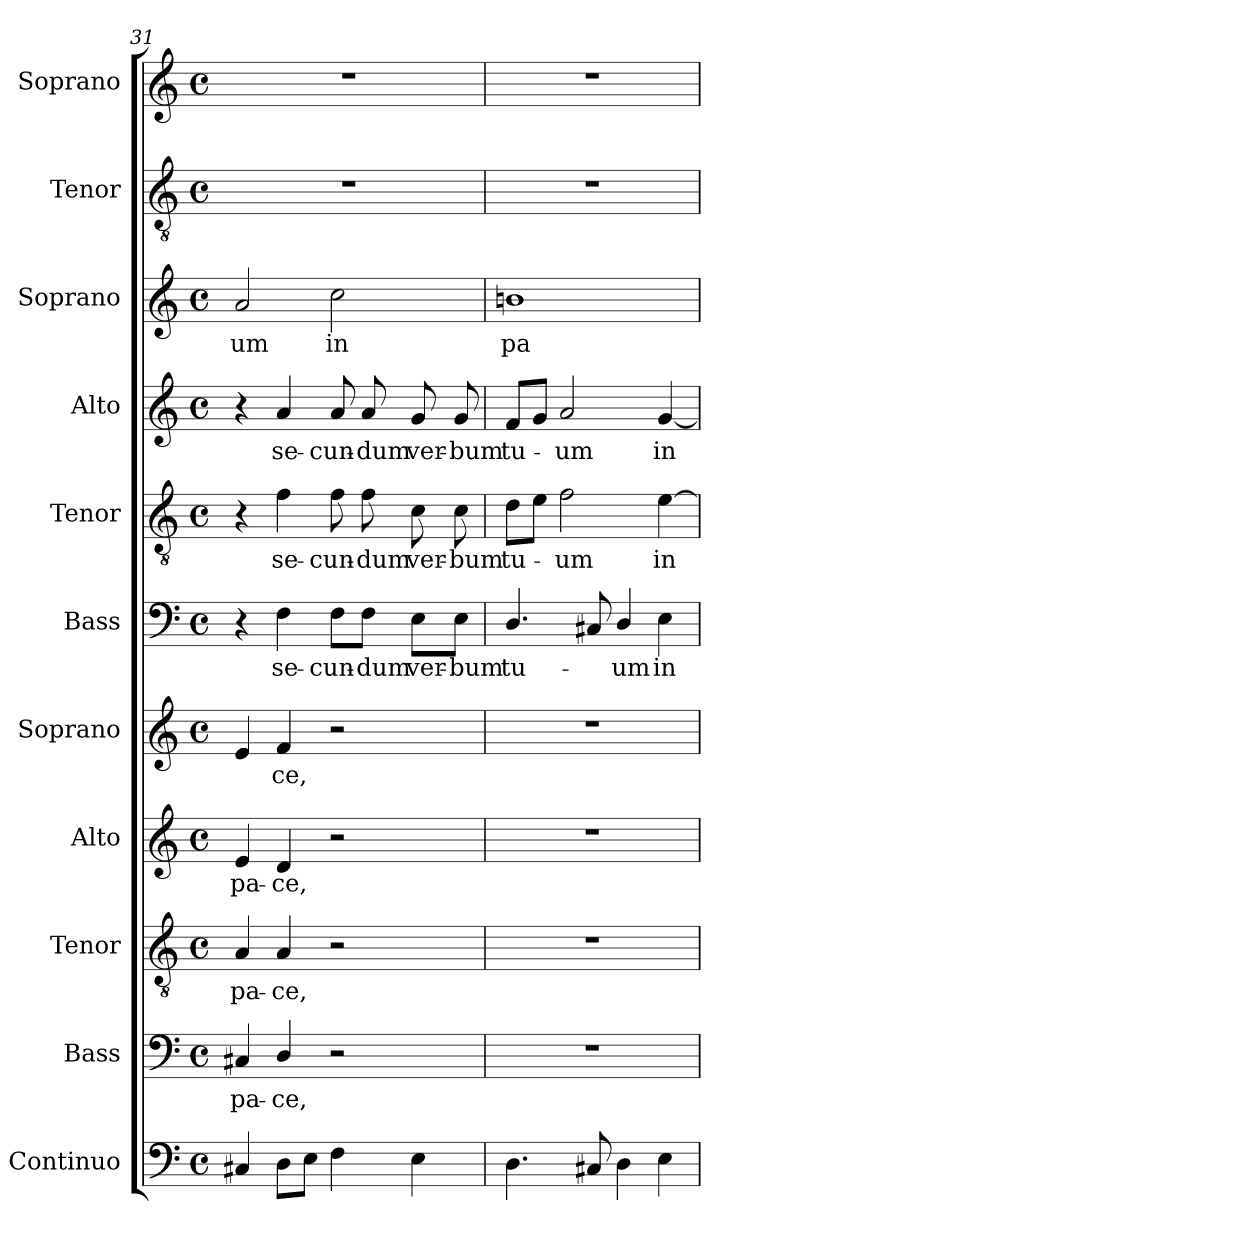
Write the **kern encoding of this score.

**kern	**kern	**text	**kern	**text	**kern	**text	**kern	**text	**kern	**text	**kern	**text	**kern	**text	**kern	**text	**kern	**kern
*part11	*part10	*part10	*part9	*part9	*part8	*part8	*part7	*part7	*part6	*part6	*part5	*part5	*part4	*part4	*part3	*part3	*part2	*part1
*staff11	*staff10	*staff10	*staff9	*staff9	*staff8	*staff8	*staff7	*staff7	*staff6	*staff6	*staff5	*staff5	*staff4	*staff4	*staff3	*staff3	*staff2	*staff1
*I"Continuo	*I"Bass	*	*I"Tenor	*	*I"Alto	*	*I"Soprano	*	*I"Bass	*	*I"Tenor	*	*I"Alto	*	*I"Soprano	*	*I"Tenor	*I"Soprano
*I'Cont.	*I'B.	*	*I'T.	*	*I'A.	*	*I'S.	*	*I'B.	*	*I'T.	*	*I'A.	*	*I'S.	*	*I'T.	*I'S.
!!LO:PB:g=z
*clefF4	*clefF4	*	*clefGv2	*	*clefG2	*	*clefG2	*	*clefF4	*	*clefGv2	*	*clefG2	*	*clefG2	*	*clefGv2	*clefG2
*	*	*	*ITrd7c12	*	*	*	*	*	*	*	*ITrd7c12	*	*	*	*	*	*ITrd7c12	*
*k[]	*k[]	*	*k[]	*	*k[]	*	*k[]	*	*k[]	*	*k[]	*	*k[]	*	*k[]	*	*k[]	*k[]
*C:	*C:	*	*C:	*	*C:	*	*C:	*	*C:	*	*C:	*	*C:	*	*C:	*	*C:	*C:
*M4/4	*M4/4	*	*M4/4	*	*M4/4	*	*M4/4	*	*M4/4	*	*M4/4	*	*M4/4	*	*M4/4	*	*M4/4	*M4/4
*met(c)	*met(c)	*	*met(c)	*	*met(c)	*	*met(c)	*	*met(c)	*	*met(c)	*	*met(c)	*	*met(c)	*	*met(c)	*met(c)
=31	=31	=31	=31	=31	=31	=31	=31	=31	=31	=31	=31	=31	=31	=31	=31	=31	=31	=31
!	!	!LO:LY:b:color=#000000	!	!	!	!	!	!	!	!	!	!	!	!	!	!	!	!
!	!	!	!	!LO:LY:b:color=#000000	!	!	!	!	!	!	!	!	!	!	!	!	!	!
!	!	!	!	!	!	!LO:LY:b:color=#000000	!	!	!	!	!	!	!	!	!	!	!	!
!	!	!	!	!	!	!	!	!	!	!	!	!	!	!	!	!LO:LY:b:color=#000000	!	!
4C#Xi/	4C#Xi/	pa-	4AAi/	pa-	4ei/	pa-	4ei/	.	4r	.	4r	.	4r	.	2ai/	-um	1r	1r
!	!	!LO:LY:b:color=#000000	!	!	!	!	!	!	!	!	!	!	!	!	!	!	!	!
!	!	!	!	!LO:LY:b:color=#000000	!	!	!	!	!	!	!	!	!	!	!	!	!	!
!	!	!	!	!	!	!LO:LY:b:color=#000000	!	!	!	!	!	!	!	!	!	!	!	!
!	!	!	!	!	!	!	!	!LO:LY:b:color=#000000	!	!	!	!	!	!	!	!	!	!
!	!	!	!	!	!	!	!	!	!	!LO:LY:b:color=#000000	!	!	!	!	!	!	!	!
!	!	!	!	!	!	!	!	!	!	!	!	!LO:LY:b:color=#000000	!	!	!	!	!	!
!	!	!	!	!	!	!	!	!	!	!	!	!	!	!LO:LY:b:color=#000000	!	!	!	!
8Di\L	4Di/	-ce,	4AAi/	-ce,	4di/	-ce,	4fi/	-ce,	4Fi\	se-	4Fi\	se-	4ai/	se-	.	.	.	.
8Ei\J	.	.	.	.	.	.	.	.	.	.	.	.	.	.	.	.	.	.
!	!	!	!	!	!	!	!	!	!	!LO:LY:b:color=#000000	!	!	!	!	!	!	!	!
!	!	!	!	!	!	!	!	!	!	!	!	!LO:LY:b:color=#000000	!	!	!	!	!	!
!	!	!	!	!	!	!	!	!	!	!	!	!	!	!LO:LY:b:color=#000000	!	!	!	!
!	!	!	!	!	!	!	!	!	!	!	!	!	!	!	!	!LO:LY:b:color=#000000	!	!
4Fi\	2r	.	2r	.	2r	.	2r	.	8Fi\L	-cun-	8Fi\	-cun-	8ai/	-cun-	2cci\	in	.	.
!	!	!	!	!	!	!	!	!	!	!LO:LY:b:color=#000000	!	!	!	!	!	!	!	!
!	!	!	!	!	!	!	!	!	!	!	!	!LO:LY:b:color=#000000	!	!	!	!	!	!
!	!	!	!	!	!	!	!	!	!	!	!	!	!	!LO:LY:b:color=#000000	!	!	!	!
.	.	.	.	.	.	.	.	.	8Fi\J	-dum	8Fi\	-dum	8ai/	-dum	.	.	.	.
!	!	!	!	!	!	!	!	!	!	!LO:LY:b:color=#000000	!	!	!	!	!	!	!	!
!	!	!	!	!	!	!	!	!	!	!	!	!LO:LY:b:color=#000000	!	!	!	!	!	!
!	!	!	!	!	!	!	!	!	!	!	!	!	!	!LO:LY:b:color=#000000	!	!	!	!
4Ei\	.	.	.	.	.	.	.	.	8Ei\L	ver-	8Ci\	ver-	8gi/	ver-	.	.	.	.
!	!	!	!	!	!	!	!	!	!	!LO:LY:b:color=#000000	!	!	!	!	!	!	!	!
!	!	!	!	!	!	!	!	!	!	!	!	!LO:LY:b:color=#000000	!	!	!	!	!	!
!	!	!	!	!	!	!	!	!	!	!	!	!	!	!LO:LY:b:color=#000000	!	!	!	!
.	.	.	.	.	.	.	.	.	8Ei\J	-bum	8Ci\	-bum	8gi/	-bum	.	.	.	.
=32	=32	=32	=32	=32	=32	=32	=32	=32	=32	=32	=32	=32	=32	=32	=32	=32	=32	=32
!	!	!	!	!	!	!	!	!	!	!LO:LY:b:color=#000000	!	!	!	!	!	!	!	!
!	!	!	!	!	!	!	!	!	!	!	!	!LO:LY:b:color=#000000	!	!	!	!	!	!
!	!	!	!	!	!	!	!	!	!	!	!	!	!	!LO:LY:b:color=#000000	!	!	!	!
!	!	!	!	!	!	!	!	!	!	!	!	!	!	!	!	!LO:LY:b:color=#000000	!	!
4.Di\	1r	.	1r	.	1r	.	1r	.	4.Di/	tu-	8Di\L	tu-	8fi/L	tu-	1bni	pa-	1r	1r
.	.	.	.	.	.	.	.	.	.	.	8Ei\J	.	8gi/J	.	.	.	.	.
!	!	!	!	!	!	!	!	!	!	!	!	!LO:LY:b:color=#000000	!	!	!	!	!	!
!	!	!	!	!	!	!	!	!	!	!	!	!	!	!LO:LY:b:color=#000000	!	!	!	!
.	.	.	.	.	.	.	.	.	.	.	2Fi\	-um	2ai/	-um	.	.	.	.
8C#Xi/	.	.	.	.	.	.	.	.	8C#i/	.	.	.	.	.	.	.	.	.
!	!	!	!	!	!	!	!	!	!	!LO:LY:b:color=#000000	!	!	!	!	!	!	!	!
4Di\	.	.	.	.	.	.	.	.	4Di/	-um	.	.	.	.	.	.	.	.
!	!	!	!	!	!	!	!	!	!	!LO:LY:b:color=#000000	!	!	!	!	!	!	!	!
!	!	!	!	!	!	!	!	!	!	!	!	!LO:LY:b:color=#000000	!	!	!	!	!	!
!	!	!	!	!	!	!	!	!	!	!	!	!	!	!LO:LY:b:color=#000000	!	!	!	!
4Ei\	.	.	.	.	.	.	.	.	4Ei\	in	[4Ei\	in	[4gi/	in	.	.	.	.
=	=	=	=	=	=	=	=	=	=	=	=	=	=	=	=	=	=	=
*-	*-	*-	*-	*-	*-	*-	*-	*-	*-	*-	*-	*-	*-	*-	*-	*-	*-	*-
